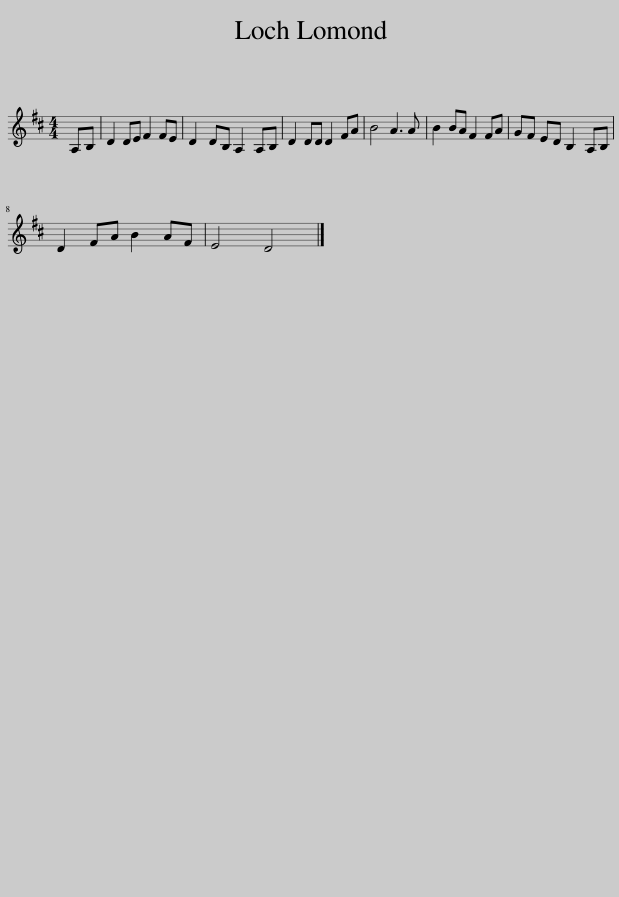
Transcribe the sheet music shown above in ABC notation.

X:1
L:1/8
M:4/4
I:linebreak $
K:D
V:1 treble
V:1
 A,B, | D2 DE F2 FE | D2 DB, A,2 A,B, | D2 DD D2 FA | B4 A3 A | %5
 B2 BA F2 FA | GF ED B,2 A,B, |$ D2 FA B2 AF | E4 D4 |] %9
